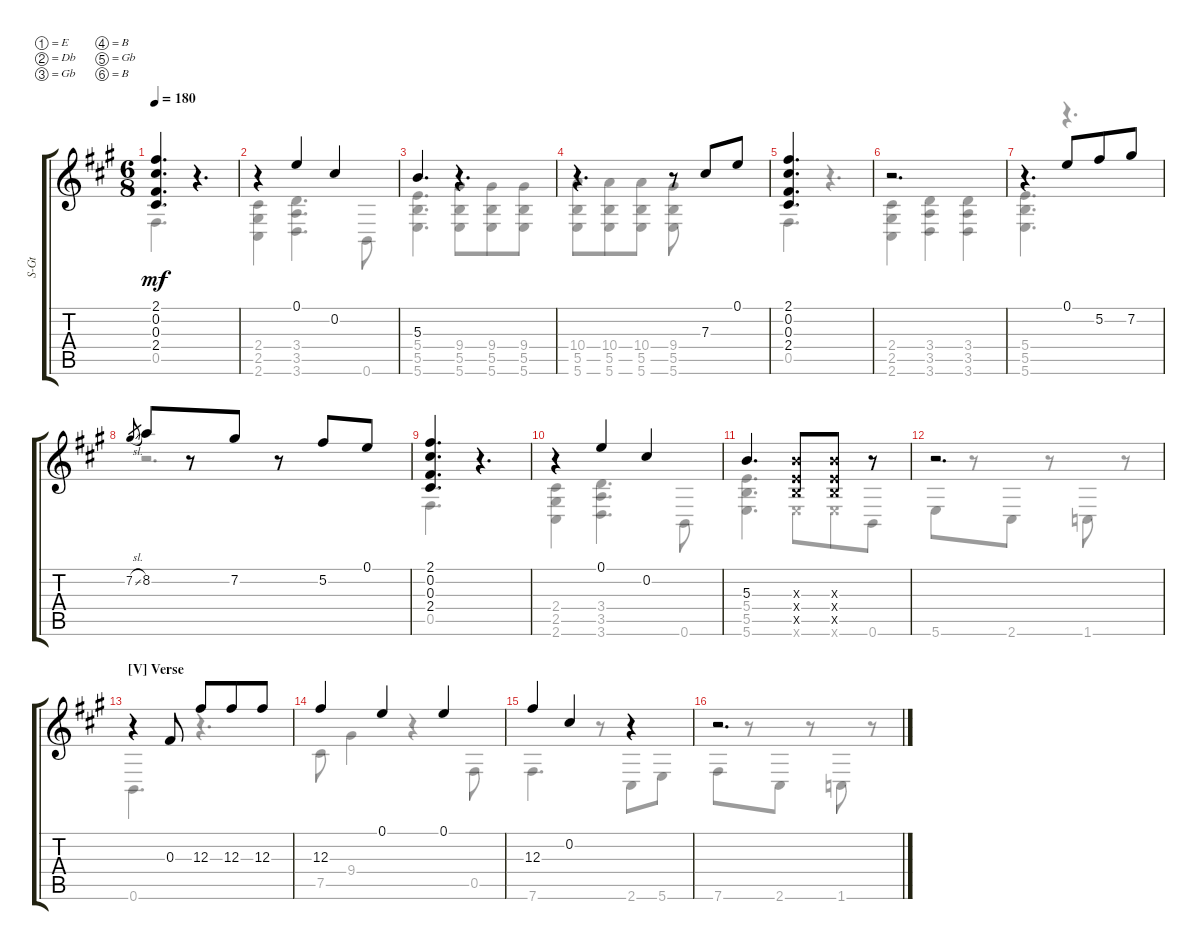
\defaultSystemsLayout 4
\bracketExtendMode groupsimilarinstruments
\otherSystemsTrackNameOrientation horizontal
\track ("Steel Guitar" "S-Gt") {defaultSystemsLayout 2 instrument acousticguitarsteel}
\staff {score tabs}
\tuning (E4 Db4 Gb3 B2 Gb2 B1)
\voice
\ts (6 8)
\tempo 180
\clef g2
\ks f#minor
(2.1{acc #} 0.2{acc #} 0.3{acc #} 2.4{acc #}).4{d dy mf beam Up} r.4{d beam Up} |
r.4{beam Up} 0.1{acc forcenatural}.4{beam Up} 0.2{acc #}.4{beam Up} |
5.3{acc forcenatural}.4{d beam Up} r.4{d beam Up} |
r.4{d beam Up} r.8{beam Up} 7.3{acc #}.8{beam Up} 0.1{acc forcenatural}.8{beam Up} |
(2.1{acc #} 0.2{acc #} 0.3{acc #} 2.4{acc #}).4{d beam Up} |
r.2{d beam Up} |
r.4{d beam Up} 0.1{acc forcenatural}.8{beam Up} 5.2{acc #}.8{beam Up} 7.2{acc #}.8{beam Up} |
7.2{sl acc #}.8{gr beam Up} 8.2{acc forcenatural}.8{beam Up} r.8{beam Up} 7.2{acc #}.8{beam Up} r.8{beam Up} 5.2{acc #}.8{beam Up} 0.1{acc forcenatural}.8{beam Up} |
(2.1{acc #} 0.2{acc #} 0.3{acc #} 2.4{acc #}).4{d beam Up} r.4{d beam Up} |
r.4{beam Up} 0.1{acc forcenatural}.4{beam Up} 0.2{acc #}.4{beam Up} |
5.3{acc forcenatural}.4{d beam Up} (5.5{x acc forcenatural} 5.4{x acc forcenatural} 5.3{x acc forcenatural}).8{beam Up} (5.5{x acc forcenatural} 5.4{x acc forcenatural} 5.3{x acc forcenatural}).8{beam Up} r.8{beam Up} |
r.2{d beam Up} |
\section ("V" "Verse")
r.4{beam Up} 0.3{acc #}.8{beam Up} 12.3{acc #}.8{beam Up} 12.3{acc #}.8{beam Up} 12.3{acc #}.8{beam Up} |
12.3{acc #}.4{beam Up} 0.1{acc forcenatural}.4{beam Up} 0.1{acc forcenatural}.4{beam Up} |
12.3{acc #}.4{beam Up} 0.2{acc #}.4{beam Up} r.4{beam Up} |
r.2{d beam Up}
\voice
\clef g2
\ottava regular
\simile none
\ks f#minor
0.5{acc #}.4{d dy mf beam Down} r.4{d beam Down} |
(2.6{acc #} 2.5{acc #} 2.4{acc #}).4{beam Down} (3.4{acc forcenatural} 3.5{acc forcenatural} 3.6{acc forcenatural}).4{d beam Down} 0.6{acc forcenatural}.8{beam Down} |
(5.6{acc forcenatural} 5.5{acc forcenatural} 5.4{acc forcenatural}).4{d beam Down} (9.4{acc #} 5.5{acc forcenatural} 5.6{acc forcenatural}).8{beam Down} (9.4{acc #} 5.6{acc forcenatural} 5.5{acc forcenatural}).8{beam Down} (9.4{acc #} 5.5{acc forcenatural} 5.6{acc forcenatural}).8{beam Down} |
(10.4{acc forcenatural} 5.5{acc forcenatural} 5.6{acc forcenatural}).8{beam Down} (10.4{acc forcenatural} 5.6{acc forcenatural} 5.5{acc forcenatural}).8{beam Down} (10.4{acc forcenatural} 5.5{acc forcenatural} 5.6{acc forcenatural}).8{beam Down} (9.4{acc #} 5.6{acc forcenatural} 5.5{acc forcenatural}).8{beam Down} |
0.5{acc #}.4{d beam Down} r.4{d beam Down} |
(2.6{acc #} 2.5{acc #} 2.4{acc #}).4{beam Down} (3.4{acc forcenatural} 3.5{acc forcenatural} 3.6{acc forcenatural}).4{beam Down} (3.6{acc forcenatural} 3.5{acc forcenatural} 3.4{acc forcenatural}).4{beam Down} |
(5.6{acc forcenatural} 5.5{acc forcenatural} 5.4{acc forcenatural}).4{d beam Down} r.4{d beam Down} |
r.2{d beam Down} |
0.5{acc #}.4{d beam Down} r.4{d beam Down} |
(2.6{acc #} 2.5{acc #} 2.4{acc #}).4{beam Down} (3.4{acc forcenatural} 3.5{acc forcenatural} 3.6{acc forcenatural}).4{d beam Down} 0.6{acc forcenatural}.8{beam Down} |
(5.6{acc forcenatural} 5.5{acc forcenatural} 5.4{acc forcenatural}).4{d beam Down} 5.6{x acc forcenatural}.8{beam Down} 5.6{x acc forcenatural}.8{beam Down} 0.6{acc forcenatural}.8{beam Down} |
5.6{acc forcenatural}.8{beam Down} r.8{beam Down} 2.6{acc #}.8{beam Down} r.8{beam Down} 1.6{acc forcenatural}.8{beam Down} r.8{beam Down} |
0.6{acc forcenatural}.4{d beam Down} r.4{d beam Down} |
7.5{acc #}.8{beam Down} 9.4{acc #}.4{beam Down} r.4{beam Down} 0.5{acc #}.8{beam Down} |
7.6{acc #}.4{d beam Down} r.8{beam Down} 2.6{acc #}.8{beam Down} 5.6{acc forcenatural}.8{beam Down} |
7.6{acc #}.8{beam Down} r.8{beam Down} 2.6{acc #}.8{beam Down} r.8{beam Down} 1.6{acc forcenatural}.8{beam Down} r.8{beam Down}
